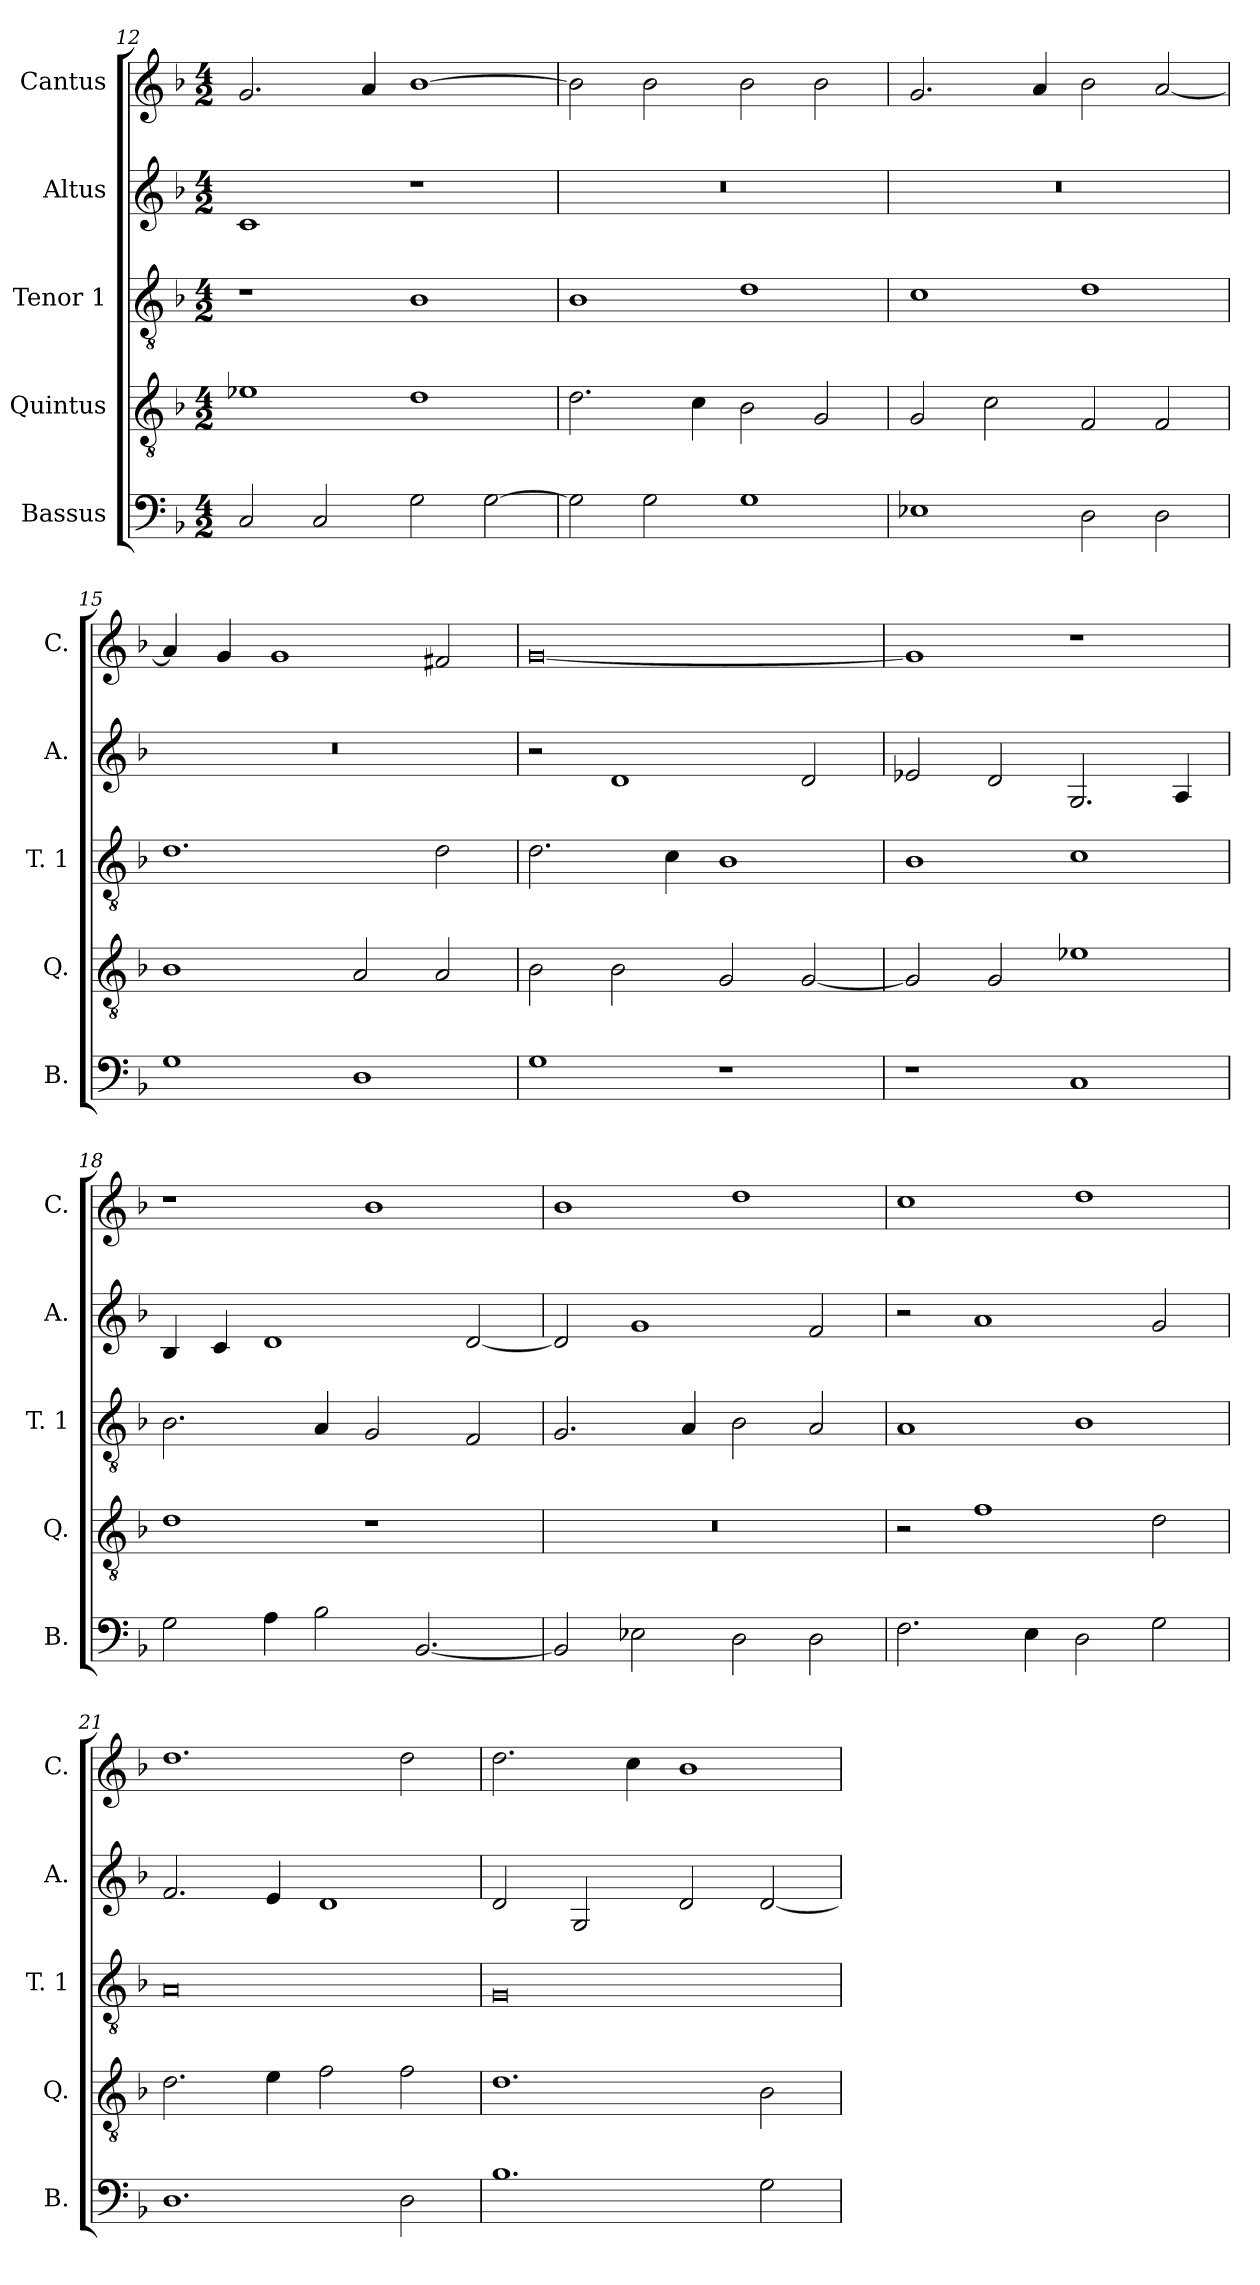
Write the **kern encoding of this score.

**kern	**kern	**kern	**kern	**kern
*part5	*part4	*part3	*part2	*part1
*staff5	*staff4	*staff3	*staff2	*staff1
*I"Bassus	*I"Quintus	*I"Tenor 1	*I"Altus	*I"Cantus
*I'B.	*I'Q.	*I'T. 1	*I'A.	*I'C.
*clefF4	*clefGv2	*clefGv2	*clefG2	*clefG2
*k[b-]	*k[b-]	*k[b-]	*k[b-]	*k[b-]
*M4/2	*M4/2	*M4/2	*M4/2	*M4/2
=12	=12	=12	=12	=12
2C/	1e-X	1r	1c	2.g/
2C/	.	.	.	.
.	.	.	.	4a/
2G\	1d	1B-	1r	[1b-
[2G\	.	.	.	.
=13	=13	=13	=13	=13
2G\]	2.d\	1B-	0r	2b-\]
2G\	.	.	.	2b-\
.	4c\	.	.	.
1G	2B-\	1d	.	2b-\
.	2G/	.	.	2b-\
=14	=14	=14	=14	=14
1E-X	2G/	1c	0r	2.g/
.	2c\	.	.	.
.	.	.	.	4a/
2D\	2F/	1d	.	2b-\
2D\	2F/	.	.	[2a/
!!LO:LB:g=z
=15	=15	=15	=15	=15
1G	1B-	1.d	0r	4a/]
.	.	.	.	4g/
.	.	.	.	1g
1D	2A/	.	.	.
.	2A/	2d\	.	2f#X/
=16	=16	=16	=16	=16
1G	2B-\	2.d\	2r	[0g
.	2B-\	.	1d	.
.	.	4c\	.	.
1r	2G/	1B-	.	.
.	[2G/	.	2d/	.
=17	=17	=17	=17	=17
1r	2G/]	1B-	2e-X/	1g]
.	2G/	.	2d/	.
1C	1e-X	1c	2.G/	1r
.	.	.	4A/	.
=18	=18	=18	=18	=18
2G\	1d	2.B-\	4B-/	1r
.	.	.	4c/	.
4A\	.	.	1d	.
2B-\	.	4A/	.	.
.	1r	2G/	.	1b-
[2.BB-/	.	.	.	.
.	.	2F/	[2d/	.
=19	=19	=19	=19	=19
2BB-/]	0r	2.G/	2d/]	1b-
2E-X\	.	.	1g	.
.	.	4A/	.	.
2D\	.	2B-\	.	1dd
2D\	.	2A/	2f/	.
=20	=20	=20	=20	=20
2.F\	2r	1A	2r	1cc
.	1f	.	1a	.
4E\	.	.	.	.
2D\	.	1B-	.	1dd
2G\	2d\	.	2g/	.
=21	=21	=21	=21	=21
1.D	2.d\	0A	2.f/	1.dd
.	4e\	.	4e/	.
.	2f\	.	1d	.
2D\	2f\	.	.	2dd\
!!LO:PB:g=z
=22	=22	=22	=22	=22
1.B-	1.d	0G	2d/	2.dd\
.	.	.	2G/	.
.	.	.	.	4cc\
.	.	.	2d/	1b-
2G\	2B-\	.	[2d/	.
=	=	=	=	=
*-	*-	*-	*-	*-
